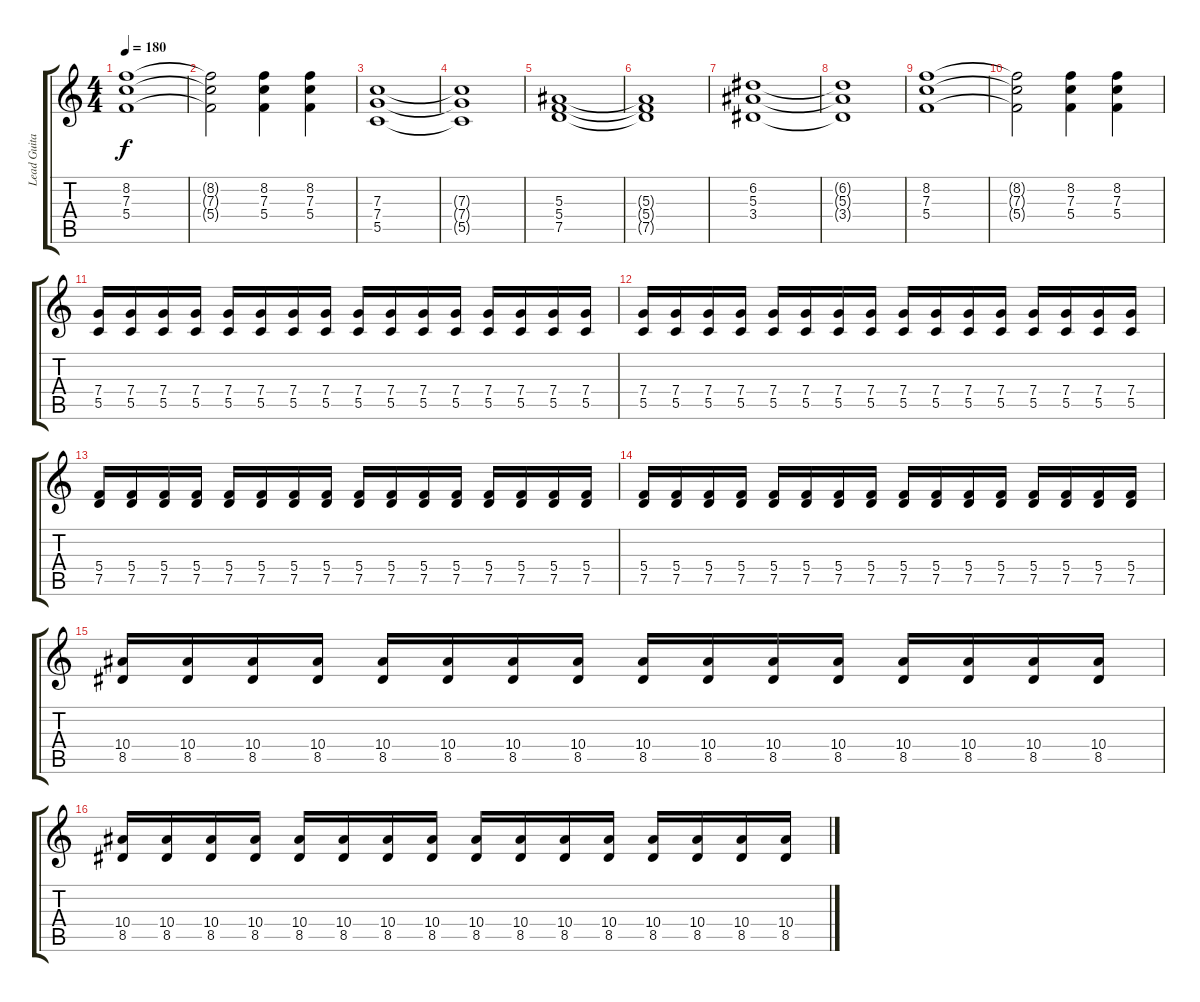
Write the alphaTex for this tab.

\track ("Lead Guitar" "Lead Guita") {instrument distortionguitar}
\staff {score tabs}
\tuning (D4 A3 F3 C3 G2 D2) {hide}
\ts (4 4)
\tempo 180
\clef g2
\ks c
(8.2 7.3 5.4).1{dy f} |
(8.2{t} 7.3{t} 5.4{t}).2 (8.2 7.3 5.4).4 (8.2 7.3 5.4).4 |
(7.3 7.4 5.5).1 |
(7.3{t} 7.4{t} 5.5{t}).1 |
(5.3 5.4 7.5).1 |
(5.3{t} 5.4{t} 7.5{t}).1 |
(6.2 5.3 3.4).1 |
(6.2{t} 5.3{t} 3.4{t}).1 |
(8.2 7.3 5.4).1 |
(8.2{t} 7.3{t} 5.4{t}).2 (8.2 7.3 5.4).4 (8.2 7.3 5.4).4 |
(7.4 5.5).16 (7.4 5.5).16 (7.4 5.5).16 (7.4 5.5).16 (7.4 5.5).16 (7.4 5.5).16 (7.4 5.5).16 (7.4 5.5).16 (7.4 5.5).16 (7.4 5.5).16 (7.4 5.5).16 (7.4 5.5).16 (7.4 5.5).16 (7.4 5.5).16 (7.4 5.5).16 (7.4 5.5).16 |
(7.4 5.5).16 (7.4 5.5).16 (7.4 5.5).16 (7.4 5.5).16 (7.4 5.5).16 (7.4 5.5).16 (7.4 5.5).16 (7.4 5.5).16 (7.4 5.5).16 (7.4 5.5).16 (7.4 5.5).16 (7.4 5.5).16 (7.4 5.5).16 (7.4 5.5).16 (7.4 5.5).16 (7.4 5.5).16 |
(5.4 7.5).16 (5.4 7.5).16 (5.4 7.5).16 (5.4 7.5).16 (5.4 7.5).16 (5.4 7.5).16 (5.4 7.5).16 (5.4 7.5).16 (5.4 7.5).16 (5.4 7.5).16 (5.4 7.5).16 (5.4 7.5).16 (5.4 7.5).16 (5.4 7.5).16 (5.4 7.5).16 (5.4 7.5).16 |
(5.4 7.5).16 (5.4 7.5).16 (5.4 7.5).16 (5.4 7.5).16 (5.4 7.5).16 (5.4 7.5).16 (5.4 7.5).16 (5.4 7.5).16 (5.4 7.5).16 (5.4 7.5).16 (5.4 7.5).16 (5.4 7.5).16 (5.4 7.5).16 (5.4 7.5).16 (5.4 7.5).16 (5.4 7.5).16 |
(10.4 8.5).16 (10.4 8.5).16 (10.4 8.5).16 (10.4 8.5).16 (10.4 8.5).16 (10.4 8.5).16 (10.4 8.5).16 (10.4 8.5).16 (10.4 8.5).16 (10.4 8.5).16 (10.4 8.5).16 (10.4 8.5).16 (10.4 8.5).16 (10.4 8.5).16 (10.4 8.5).16 (10.4 8.5).16 |
(10.4 8.5).16 (10.4 8.5).16 (10.4 8.5).16 (10.4 8.5).16 (10.4 8.5).16 (10.4 8.5).16 (10.4 8.5).16 (10.4 8.5).16 (10.4 8.5).16 (10.4 8.5).16 (10.4 8.5).16 (10.4 8.5).16 (10.4 8.5).16 (10.4 8.5).16 (10.4 8.5).16 (10.4 8.5).16
